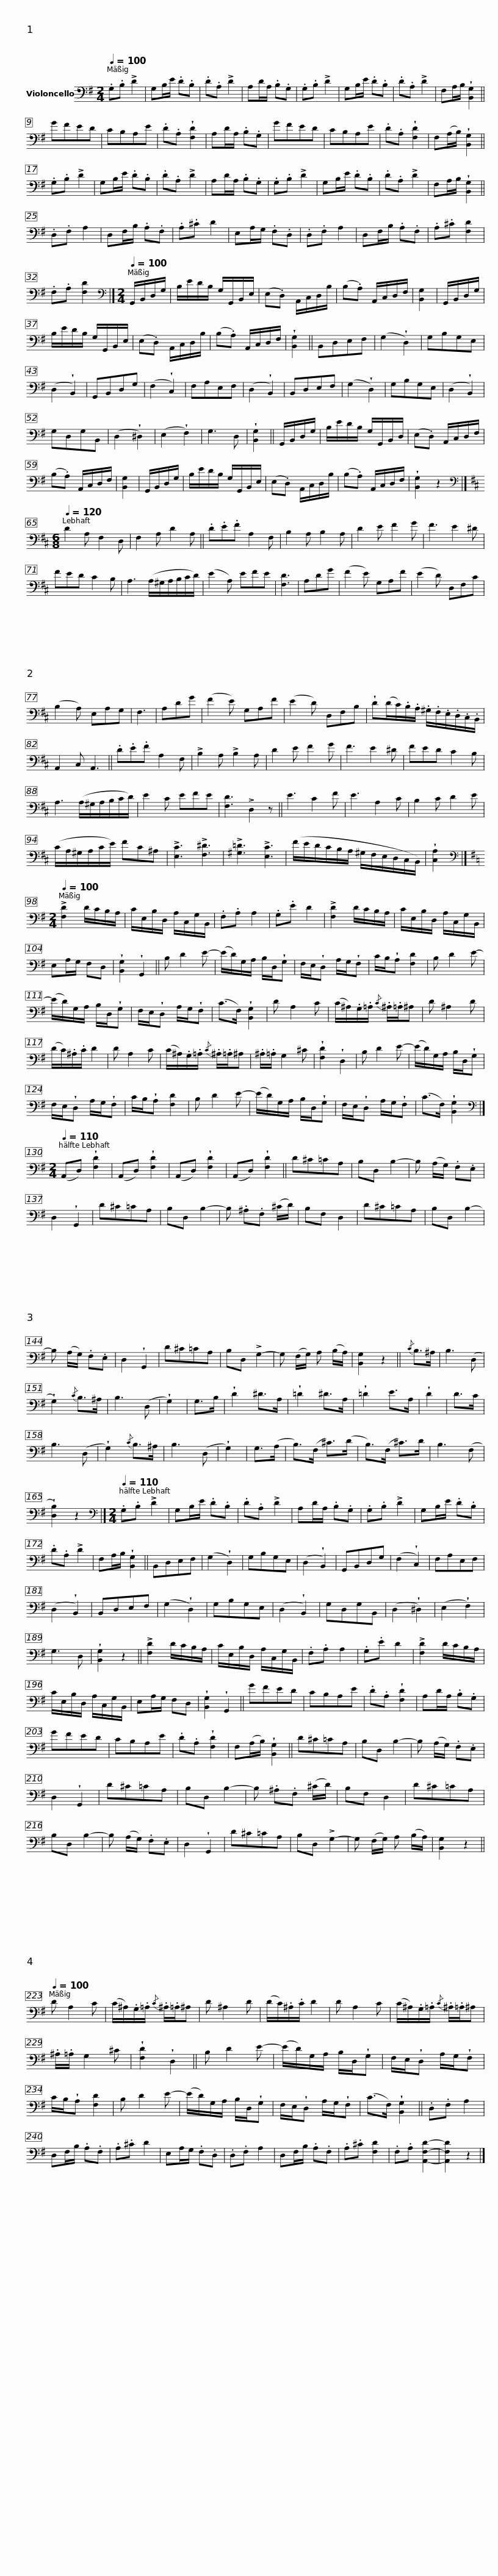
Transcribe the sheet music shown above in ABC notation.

X:1
L:1/8
Q:1/4=100
M:2/4
I:linebreak $
K:G
V:1 bass
V:1
 .G,.B, !>!D2 | G,B,/E/ .D.B, | .D.A, !>!D2 | A,D/A,/ .B,.G, |$ .G,.B, !>!D2 | %5
 G,B,/E/ .D.B, | .D.A, !>!D2 | F,A,/B,/ !wedge![B,,G,]2 ||$ GFED | CB,A,E | %10
 .D.A, !wedge![F,D]2 | A,D/A,/ .B,.G, |$ GFED | CB,A,E | .D.A, !wedge![F,D]2 | %15
 F,(A,/B,/) !wedge![B,,G,]2 ||$ .G,.B, !>!D2 | G,B,/E/ .D.B, | .D.A, !>!D2 | A,D/A,/ .B,.G, |$ %20
 .G,.B, !>!D2 | G,B,/E/ .D.B, | .D.A, !>!D2 | F,A,/B,/ !wedge![B,,G,]2 ||$ .D,.F, A,2 | %25
 D,F,/B,/ .A,.F, | .A,.^C D2 | E,A,/G,/ .F,.D, |$ .D,.F, A,2 | D,F,/B,/ .A,.F, | %30
 .A,.^C [F,D]2 | .F,.A, [F,D]2 |]$[K:G][M:2/4][K:bass][Q:1/4=100] G,,/B,,/D,/G,/ | B,/E/D/B,/ G,/G,,/B,,/E,/ | (E,.D,) A,,/C,/D,/B,/ | %35
 (B,.A,) A,,/C,/D,/F,/ | [B,,G,]2 |$ G,,/B,,/D,/G,/ | B,/E/D/B,/ G,/G,,/B,,/E,/ | (E,.D,) A,,/C,/D,/B,/ | %40
 (B,.A,) A,,/C,/D,/F,/ | !wedge![B,,G,]2 ||$ B,,D,E,F, | (G,2 !wedge!D,2) | G,B,G,E, | %45
 (D,2 !wedge!B,,2) |$ G,,B,,D,G, | (F,2 !wedge!C,2) | F,A,E,F, | (D,2 !wedge!B,,2) |$ %50
 B,,D,E,F, | (G,2 !wedge!D,2) | G,B,G,E, | (D,2 !wedge!B,,2) |$ G,D,G,B,, | %55
 (D,2 !wedge!^D,2) | (E,2 !wedge!F,2) | G,3 D, | !wedge![B,,G,]2 ||$ G,,/B,,/D,/G,/ | %60
 B,/E/D/B,/ G,/G,,/B,,/D,/ | (E,.D,) A,,/C,/D,/F,/ | (B,.A,) A,,/C,/D,/F,/ | [B,,G,]2 |$ G,,/B,,/D,/G,/ | %65
 B,/E/D/B,/ G,/G,,/B,,/E,/ | (E,.D,) A,,/C,/D,/B,/ | (B,.A,) A,,/C,/D,/F,/ | !wedge![B,,G,]2 z2 |]$[K:D][M:6/8][K:bass][Q:1/4=120] D2 A, F,2 D, | %70
 F,2 A, D2 A, ||$ .D.E.F A,2 F, | B,2 A, B,2 A, | D2 E F2 G | F3 E2 ^D |$ %75
 FED C2 B, | A,3 (A,/^G,/A,/B,/C/D/) | (E2 A,) EFE | [F,D]3 |$ A,DG | %80
 (F2 E) G,A,F | (E2 D) D,F,C | (B,2 A,) E,A,G, | F,3 |$ A,DG | %85
 (F2 E) G,A,F | (E2 D) D,F,B, | !wedge!D(D/C/).B,/.A,/ .^G,/.F,/.E,/.D,/.C,/.B,,/ | A,,2 C, A,,3 ||$ .D.E.F A,2 F, | %90
 !>!B,2 A, !>!B,2 A, | D2 E F2 G | F3 E2 ^D |$ FED C2 B, | A,3 (A,/^G,/A,/B,/C/D/) | %95
 E2 C EFE | [F,D]3 !>!D,2 z ||$ E3 C2 F | E3 A,2 C | B,2 C D2 E | %100
 (C/A,/^G,/A,/C/E/) FC^A, |$ !>![E,C]3 !>![F,^D]3 | !>![^G,=D]3 !>![E,C]3 | (F/E/D/C/B,/A,/ ^G,/F,/E,/D,/C,/B,,/) | !wedge![C,A,]2 |]$ %105
[K:G][M:2/4][K:bass][Q:1/4=100] !>![F,D]2 D/C/B,/A,/ | C/E,/B,/D,/ A,/C,/G,/B,,/ | .F,.A, A,2 | .G,.E D2 |$ !>![F,D]2 D/C/B,/A,/ | %110
 C/E,/B,/D,/ A,/C,/G,/B,,/ | E,A,/G,/ F,D, | !wedge![B,,G,]2 !wedge!G,,2 ||$ B, D2 E- | (E/D/)G,/A,/ B,/D,/!wedge!G, | %115
 F,/E,/!wedge!D, A,/G,/!wedge!F, | C/B,/!wedge!A, [F,D]2 |$ B, D2 E- | (E/D/)G,/A,/ B,/D,/!wedge!G, | F,/E,/!wedge!D, A,/G,/!wedge!F, | %120
 (C>F,) !wedge![B,,G,]2 |$ D A,2 C | (C/^A,/).G,/.=A,/{/C} .^A,/.=A,/^A, | D ^A,2 D | (D/C/).^A,/.C/ D2 |$ %125
 D A,2 C | (C/^A,/).G,/.=A,/{/C} .^A,/.=A,/^A, | .^A,/.=A,/ G,2 ^C | !wedge![F,D]2 !wedge!D,2 |$ B, D2 E- | %130
 (E/D/)G,/A,/ B,/D,/!wedge!G, | F,/E,/!wedge!D, A,/G,/!wedge!F, | C/B,/!wedge!A, [F,D]2 |$ B, D2 E- | (E/D/)G,/A,/ B,/D,/!wedge!G, | %135
 F,/E,/!wedge!D, A,/G,/!wedge!F, | (C>F,) !wedge![B,,G,]2 |]$[K:G][M:2/4][K:bass][Q:1/4=110] (A,,D,) !wedge![F,D]2 | (A,,D,) !wedge![F,D]2 | (A,,D,) !wedge![F,D]2 | %140
 (A,,D,) !wedge![F,D]2 ||$ D^C=CA, | B,D, B,2- | B, (A,/G,/) .F,.E, | D,2 !wedge!G,,2 |$ %145
 D^C=CA, | B,D, B,2- | B, .^A,.F, (^C/D/) | B,F, D,2 |$ D^C=CA, | %150
 B,D, B,2- | B, (A,/G,/) .F,.E, | D,2 !wedge!G,,2 |$ D^C=CA, | B,D, !>!G,2- | %155
 G, (F,/G,/) A, (B,/A,/) | [B,,G,]2 z2 ||${/C} B,>^A, | B,3 (D, | !wedge!G,2){/C} B,>^A, | %160
 B,3 (D, | !wedge!G,2) |$ G,>B, | !wedge!D2 ^D>A, | !wedge!=D2 ^D>A, | %165
 !wedge!=D2 E>A, | !wedge!D2 |$ D>C | B,3 (D, | !wedge!G,2){/C} B,>^A, | %170
 B,3 (D, | !wedge!G,2) |$ G,>(A, | B,>)(F, ^C>)(D | B,>)(F, ^C>)D | %175
 B,3 (F, | !wedge![D,B,]2) z2 |]$[K:G][M:2/4][K:bass][Q:1/4=110] .G,.B, !>!D2 | G,B,/E/ .D.B, | .D.A, !>!D2 | %180
 A,D/A,/ .B,.G, |$ .G,.B, !>!D2 | G,B,/E/ .D.B, | .D.A, !>!D2 | F,A,/B,/ !wedge![B,,G,]2 ||$ %185
 B,,D,E,F, | (G,2 !wedge!D,2) | G,B,G,E, | (D,2 !wedge!B,,2) |$ G,,B,,D,G, | %190
 (F,2 !wedge!C,2) | F,A,E,F, | (D,2 !wedge!B,,2) |$ B,,D,E,F, | (G,2 !wedge!D,2) | %195
 G,B,G,E, | (D,2 !wedge!B,,2) |$ G,D,G,B,, | (D,2 !wedge!^D,2) | (E,2 !wedge!F,2) | %200
 G,3 D, | !wedge![B,,G,]2 z2 ||$ !>![F,D]2 D/C/B,/A,/ | C/E,/B,/D,/ A,/C,/G,/B,,/ | .F,.A, A,2 | %205
 .G,.E D2 |$ !>![F,D]2 D/C/B,/A,/ | C/E,/B,/D,/ A,/C,/G,/B,,/ | E,A,/G,/ F,D, | !wedge![B,,G,]2 !wedge!G,,2 ||$ %210
 GFED | CB,A,E | .D.A, !wedge![F,D]2 | A,D/A,/ .B,.G, |$ GFED | %215
 CB,A,E | .D.A, !wedge![F,D]2 | F,(A,/B,/) !wedge![B,,G,]2 ||$ D^C=CA, | B,D, B,2- | %220
 B, (A,/G,/) .F,.E, | D,2 !wedge!G,,2 |$ D^C=CA, | B,D, B,2- | B, .^A,.F, (^C/D/) | %225
 B,F, D,2 |$ D^C=CA, | B,D, B,2- | B, (A,/G,/) .F,.E, | D,2 !wedge!G,,2 |$ %230
 D^C=CA, | B,D, !>!G,2- | G, (F,/G,/) A, (B,/A,/) | [B,,G,]2 z2 ||$[Q:1/4=100] D A,2 C | %235
 (C/^A,/).G,/.=A,/{/C} .^A,/.=A,/^A, | D ^A,2 D | (D/C/).^A,/.C/ D2 |$ D A,2 C | (C/^A,/).G,/.=A,/{/C} .^A,/.=A,/^A, | %240
 .^A,/.=A,/ G,2 ^C | !wedge![F,D]2 !wedge!D,2 ||$ B, D2 E- | (E/D/)G,/A,/ B,/D,/!wedge!G, | F,/E,/!wedge!D, A,/G,/!wedge!F, | %245
 C/B,/!wedge!A, [F,D]2 |$ B, D2 E- | (E/D/)G,/A,/ B,/D,/!wedge!G, | F,/E,/!wedge!D, A,/G,/!wedge!F, | (C>F,) !wedge![B,,G,]2 ||$ %250
 .D,.F, A,2 | D,F,/B,/ .A,.F, | .A,.^C D2 | E,A,/G,/ .F,.D, |$ .D,.F, A,2 | %255
 D,F,/B,/ .A,.F, | .A,.^C [F,D]2 | .F,.A, [A,,F,D]2- | [A,,F,D]2 z2 |] %259
